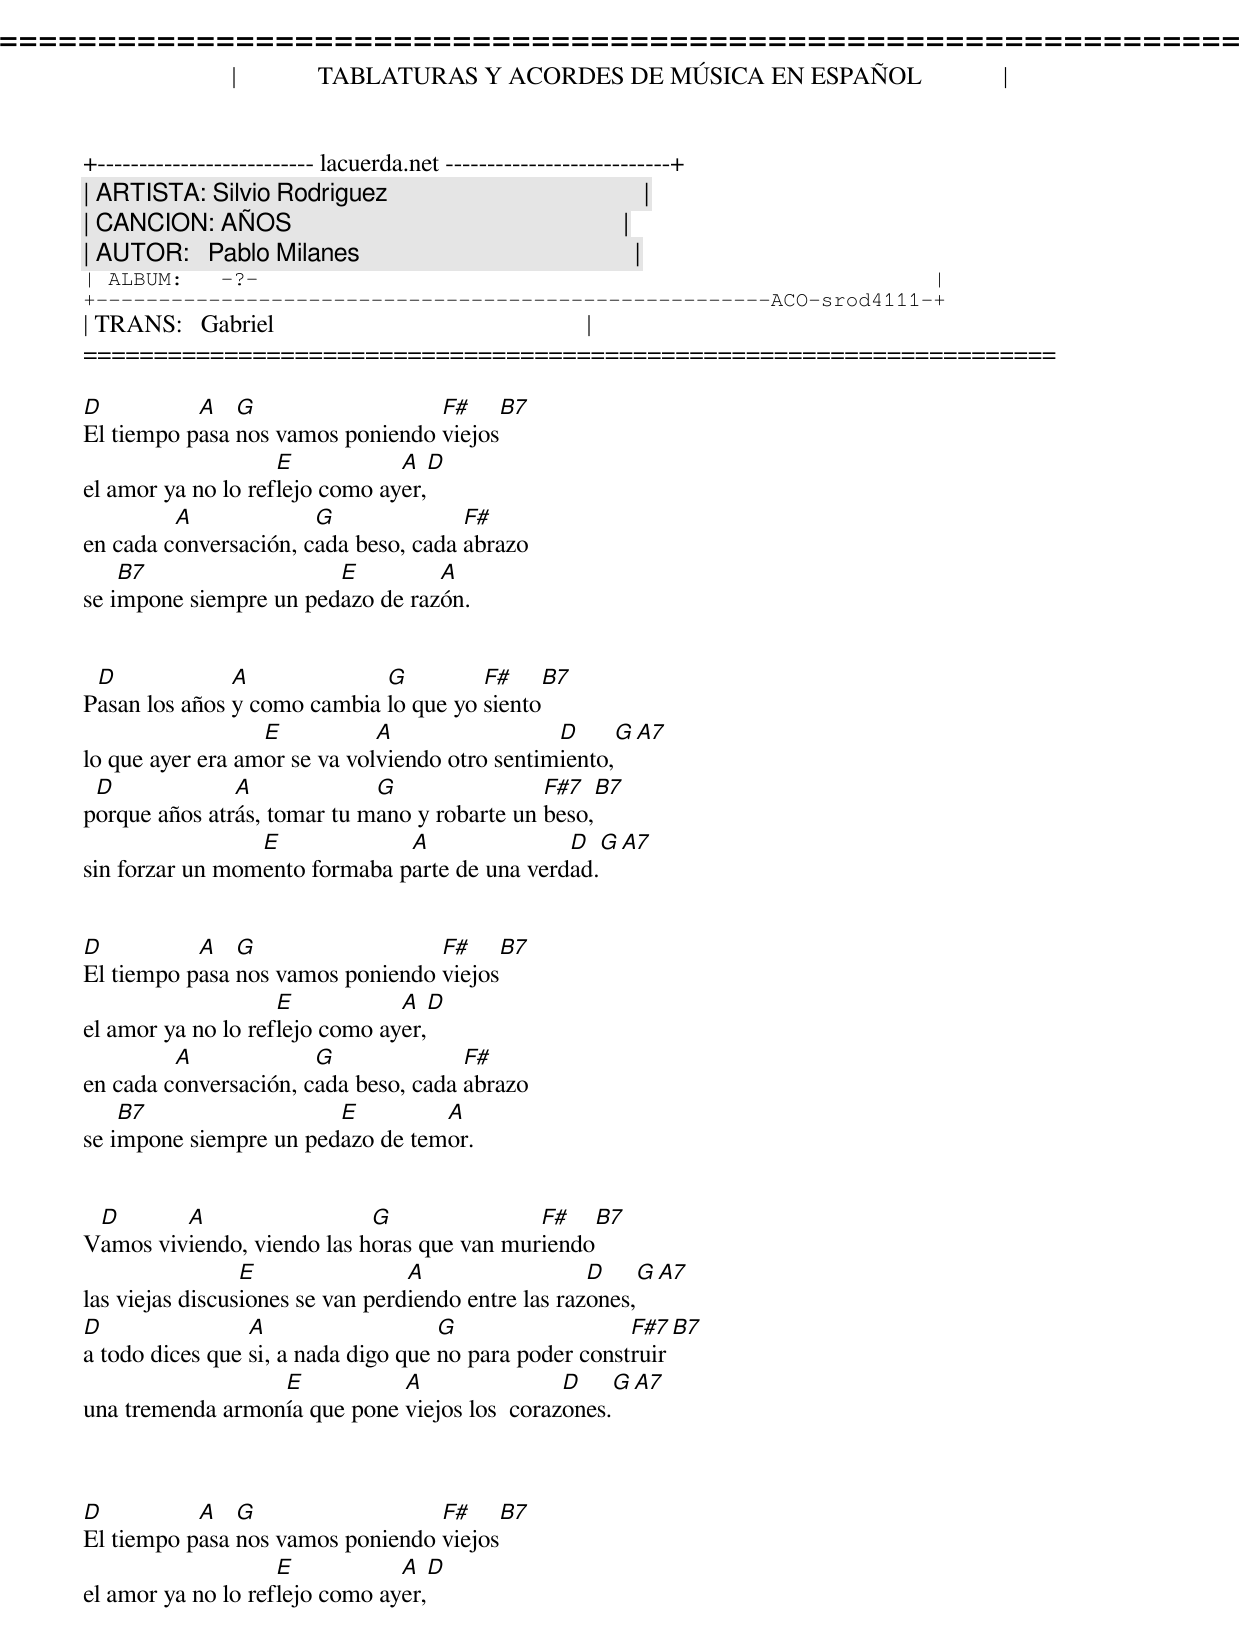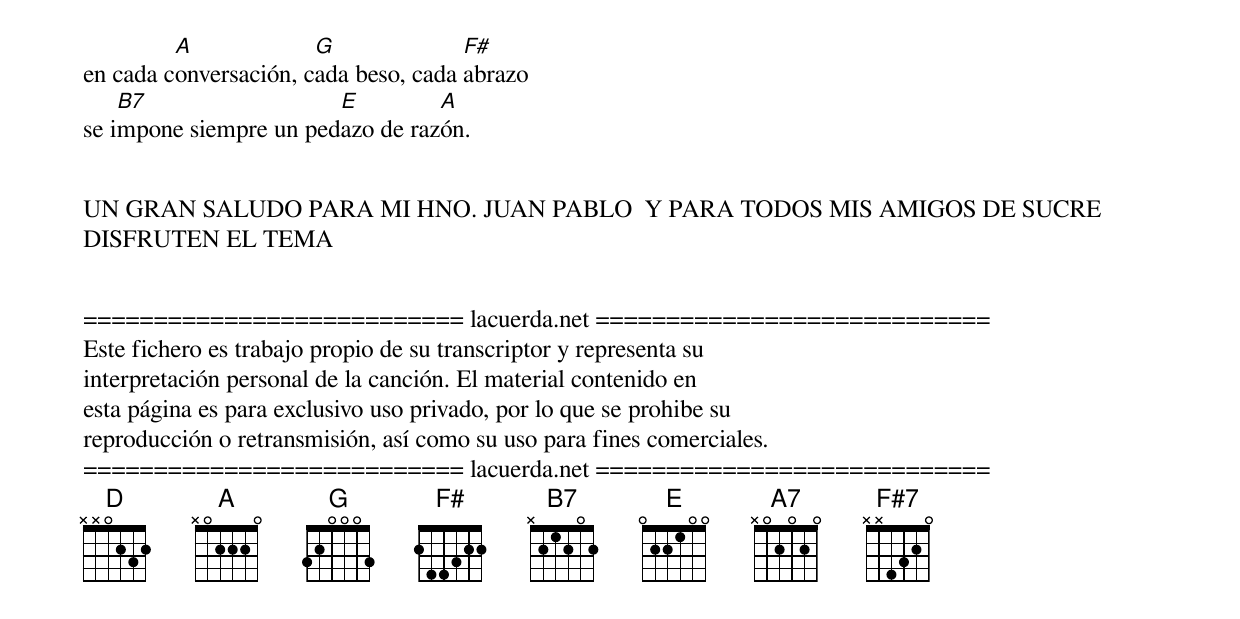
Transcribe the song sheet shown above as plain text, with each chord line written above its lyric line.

=====================================================================
|             TABLATURAS Y ACORDES DE MÚSICA EN ESPAÑOL             |
+-------------------------- lacuerda.net ---------------------------+
| ARTISTA: Silvio Rodriguez                                         |
| CANCION: AÑOS                                                     |
| AUTOR:   Pablo Milanes                                            |
| ALBUM:   -?-                                                      |
+------------------------------------------------------ACO-srod4111-+
| TRANS:   Gabriel                                                  |
=====================================================================

D          A   G                  F#     B7
El tiempo pasa nos vamos poniendo viejos
                    E           A   D
el amor ya no lo reflejo como ayer,
         A             G              F#
en cada conversación, cada beso, cada abrazo
    B7                  E         A
se impone siempre un pedazo de razón.


 D             A             G         F#     B7
Pasan los años y como cambia lo que yo siento
                  E           A                 D     G  A7
lo que ayer era amor se va volviendo otro sentimiento,
 D             A             G                F#7   B7
porque años atrás, tomar tu mano y robarte un beso,
                 E             A               D  G  A7
sin forzar un momento formaba parte de una verdad.


D          A   G                  F#     B7
El tiempo pasa nos vamos poniendo viejos
                    E           A   D
el amor ya no lo reflejo como ayer,
         A             G              F#
en cada conversación, cada beso, cada abrazo
    B7                  E         A
se impone siempre un pedazo de temor.


 D       A                  G               F#    B7
Vamos viviendo, viendo las horas que van muriendo
                 E                A                  D     G  A7
las viejas discusiones se van perdiendo entre las razones,
D                A                   G                  F#7   B7
a todo dices que si, a nada digo que no para poder construir
                  E           A                D    G  A7
una tremenda armonía que pone viejos los  corazones.



D          A   G                  F#     B7
El tiempo pasa nos vamos poniendo viejos
                    E           A   D
el amor ya no lo reflejo como ayer,
         A             G              F#
en cada conversación, cada beso, cada abrazo
    B7                  E         A
se impone siempre un pedazo de razón.


UN GRAN SALUDO PARA MI HNO. JUAN PABLO  Y PARA TODOS MIS AMIGOS DE SUCRE
DISFRUTEN EL TEMA


=========================== lacuerda.net ============================
Este fichero es trabajo propio de su transcriptor y representa su
interpretación personal de la canción. El material contenido en
esta página es para exclusivo uso privado, por lo que se prohibe su
reproducción o retransmisión, así como su uso para fines comerciales.
=========================== lacuerda.net ============================
